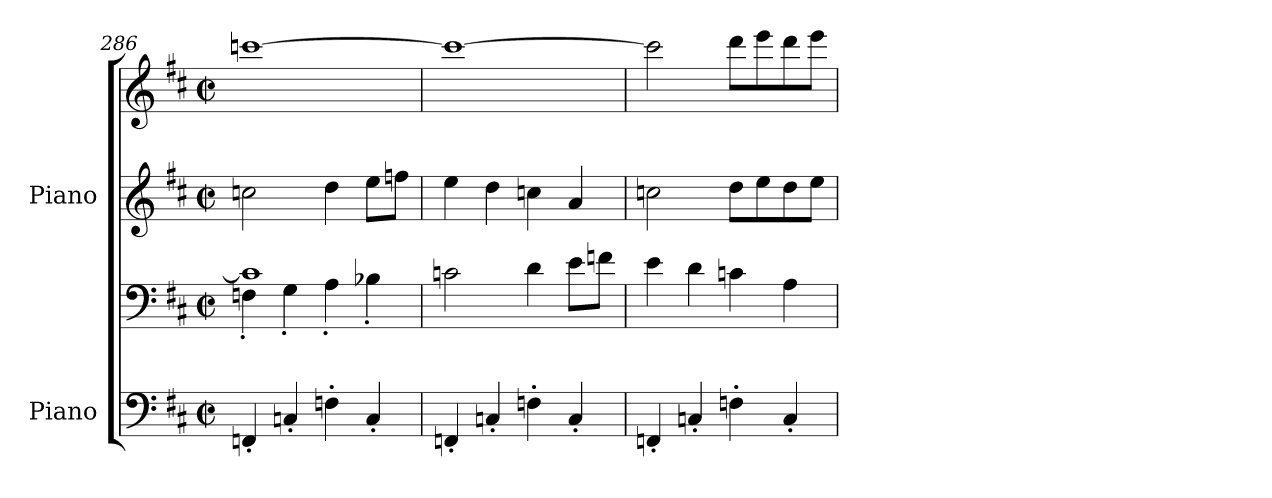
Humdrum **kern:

**kern	**kern	**kern	**kern
*part2	*part2	*part1	*part1
*staff4	*staff3	*staff2	*staff1
*I"Piano	*	*I"Piano	*
*I'Pno.	*	*I'Pno.	*
*clefF4	*clefF4	*clefG2	*clefG2
*k[f#c#]	*k[f#c#]	*k[f#c#]	*k[f#c#]
*M2/2	*M2/2	*M2/2	*M2/2
*met(c|)	*met(c|)	*met(c|)	*met(c|)
=286	=286	=286	=286
*	*^	*	*
4FFn'/	1c]	4Fn'\	2ccn\	[1cccn
4Cn'/	.	4G'\	.	.
4Fn'\	.	4A'\	4dd\	.
4C'/	.	4B-X'\	8ee\L	.
.	.	.	8ffn\J	.
*	*v	*v	*	*
=287	=287	=287	=287
4FFn'/	2cn\	4ee\	1ccc_
4Cn'/	.	4dd\	.
4Fn'\	4d\	4ccn\	.
4C'/	8e\L	4a/	.
.	8fn\J	.	.
=288	=288	=288	=288
4FFn'/	4e\	2ccn\	2ccc\]
4Cn'/	4d\	.	.
4Fn'\	4cn\	8dd\L	8ddd\L
.	.	8ee\	8eee\
4C'/	4A\	8dd\	8ddd\
.	.	8ee\J	8eee\J
=	=	=	=
*-	*-	*-	*-
